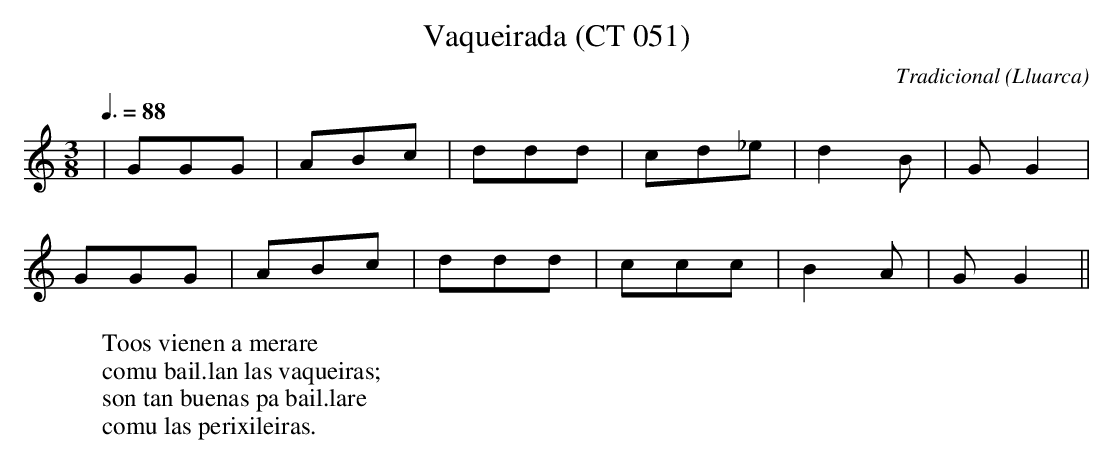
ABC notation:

X:1
T:Vaqueirada (CT 051)
C:Tradicional
O:Lluarca
M:3/8
L:1/8
Q:3/8=88
K:C
|GGG|ABc|ddd|cd_e|d2B|GG2|
GGG|ABc|ddd|ccc|B2A|GG2||
W:Toos vienen a merare
W:comu bail.lan las vaqueiras;
W:son tan buenas pa bail.lare
W:comu las perixileiras.
W:
